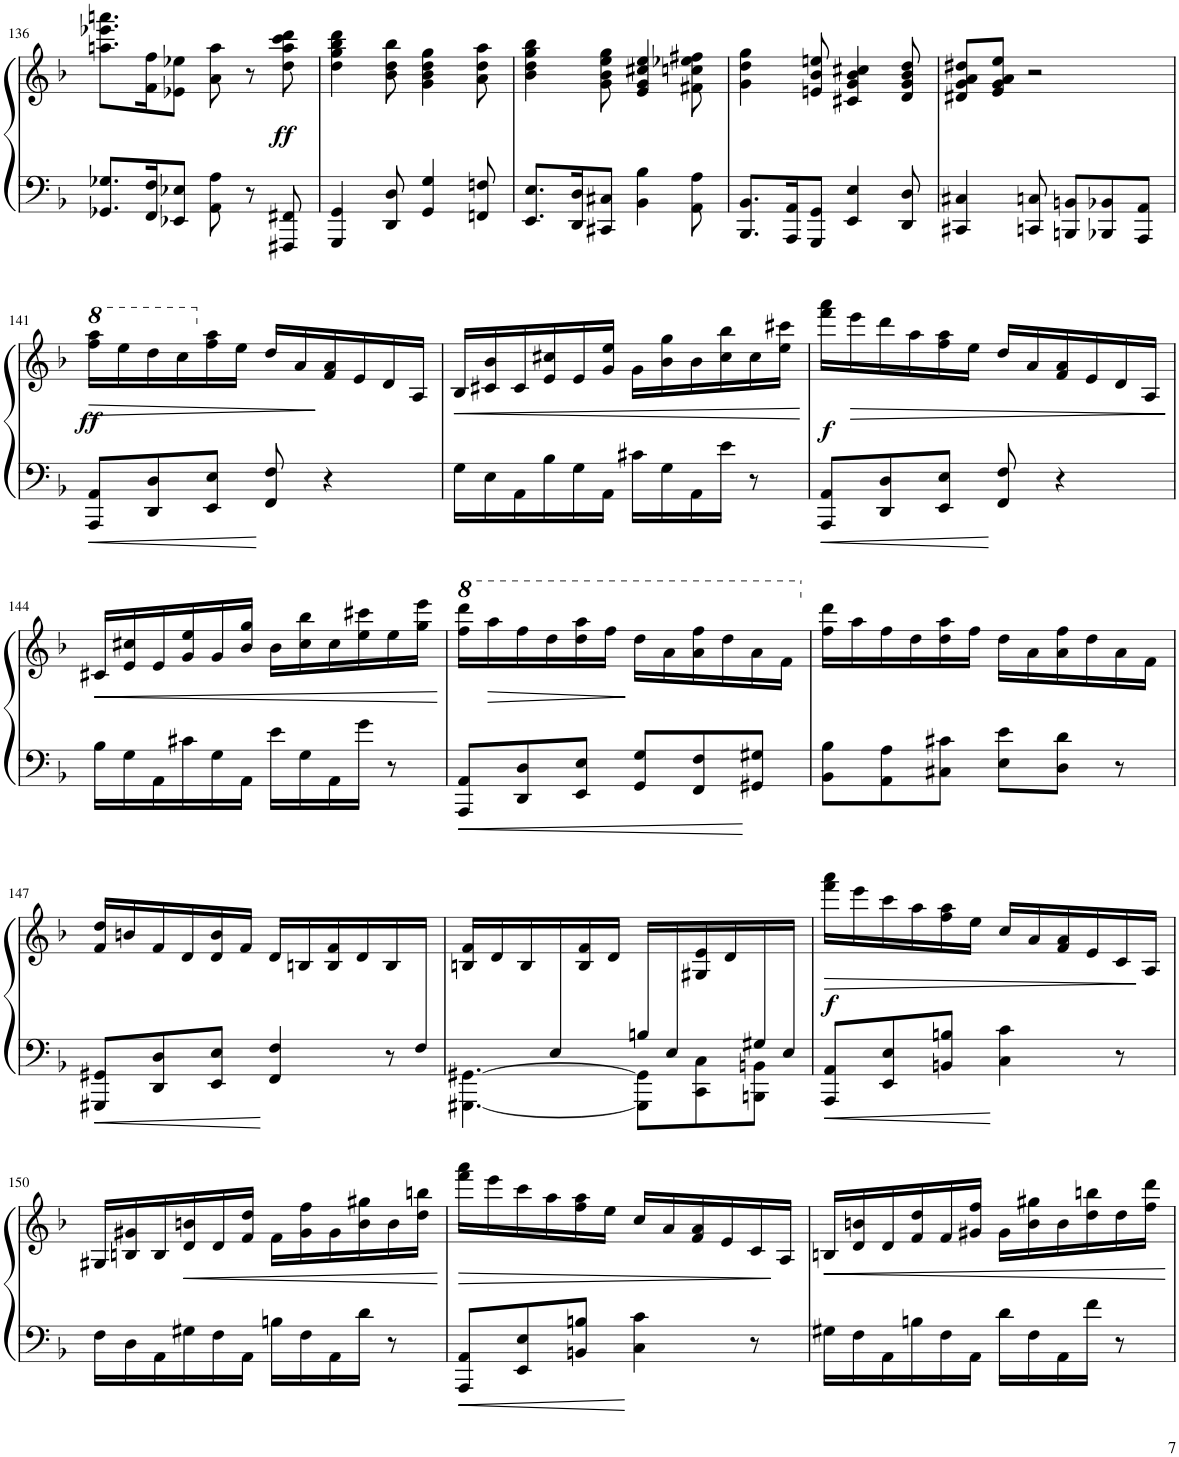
**kern	**kern	**dynam
*part1	*part1	*part1
*staff2	*staff1	*staff1/2
*I"Piano	*	*
*I'Pno.	*	*
!!LO:PB:g=z
*clefF4	*clefG2	*
*k[b-]	*k[b-]	*
*M6/8	*M6/8	*
=136	=136	=136
8.GG-X/ 8.G-X/L	8.aan\ 8.eee-X\ 8.aaan\L	.
16FF/ 16F/K	16f\ 16ff\K	.
8EE-X/ 8E-X/J	8e-X\ 8ee-X\J	.
8AA\ 8A\	8a\ 8aa\	.
8r	8r	.
!	!	!LO:DY:b
8FFF#X/^ 8FF#X/^	8dd\ 8aa\ 8ccc\ 8ddd\	ff
=137	=137	=137
4GGG/ 4GG/	4dd\ 4gg\ 4bb-\ 4ddd\	.
8DD/ 8D/	8b-\ 8dd\ 8bb-\	.
4GG/ 4G/	4g\ 4b-\ 4dd\ 4gg\	.
8FFn/ 8Fn/	8a\ 8dd\ 8aa\	.
=138	=138	=138
8.EE/ 8.E/L	4b-\ 4dd\ 4gg\ 4bb-\	.
16DD/ 16D/K	.	.
8CC#X/ 8C#X/J	8g\ 8b-\ 8ee\ 8gg\	.
4BB-\ 4B-\	4e/ 4g/ 4cc#X/ 4ee/	.
8AA\ 8A\	8f#X\ 8ccn\ 8ee-X\ 8ff#X\	.
=139	=139	=139
8.BBB-/ 8.BB-/L	4g\ 4dd\ 4gg\	.
16AAA/ 16AA/K	.	.
8GGG/ 8GG/J	8en/ 8b-/ 8een/	.
4EE/ 4E/	4c#X/ 4g/ 4b-/ 4cc#X/	.
8DD/ 8D/	8d/ 8g/ 8b-/ 8dd/	.
=140	=140	=140
4CC#X/ 4C#X/	8d#X/ 8g/ 8a/ 8dd#X/L	.
.	8e/ 8g/ 8a/ 8ee/J	.
8CCn/ 8Cn/	2r	.
8BBBn/ 8BBn/L	.	.
8BBB-X/ 8BB-X/	.	.
8AAA/ 8AA/J	.	.
!!LO:LB:g=z
=141	=141	=141
!	!	!LO:HP:b=2
*	*8va	*
!	!	!LO:DY:n=1:b
8AAA/ 8AA/L	16fff\^ 16aaa\^LL	< ff
!	!	!LO:HP:b
.	16eee\	>
8DD/ 8D/	16ddd\	.
.	16ccc\	.
*	*X8va	*
8EE/ 8E/J	16ff\ 16aa\	.
.	16ee\JJ	.
8FF/ 8F/	16dd/LL	]
.	16a/	.
4r	16f/ 16a/	.
.	16e/	.
.	16d/	.
.	16A/JJ	.
=142	=142	=142
!	!	!LO:HP:b
16G\LL	16B-/LL	<
16E\	16c#X/ 16b-/	.
16AA\	16c#/	.
16B-\	16e/ 16cc#X/	.
16G\	16e/	.
16AA\JJ	16g/ 16ee/JJ	.
16c#X\LL	16g\LL	.
16G\	16b-\ 16gg\	.
16AA\	16b-\	.
16e\JJ	16cc#\ 16bb-\	.
8r	16cc#\	.
.	16ee\' 16ccc#X\'JJ	.
.	.	[
=143	=143	=143
!	!	!LO:HP:b=2
!	!	!LO:DY:n=1:a=2
8AAA/ 8AA/L	16fff\^ 16aaa\^LL	< f
!	!	!LO:HP:b
.	16eee\	>
8DD/ 8D/	16ddd\	.
.	16aa\	.
8EE/ 8E/J	16ff\ 16aa\	.
.	16ee\JJ	.
8FF/ 8F/	16dd/LL	]
.	16a/	.
4r	16f/ 16a/	.
.	16e/	.
.	16d/	.
.	16A/JJ	.
.	.	[
!!LO:LB:g=z
=144	=144	=144
!	!	!LO:HP:b
16B-\LL	16c#X/LL	<
16G\	16e/ 16cc#X/	.
16AA\	16e/	.
16c#X\	16g/ 16ee/	.
16G\	16g/	.
16AA\JJ	16b-/ 16gg/JJ	.
16e\LL	16b-\LL	.
16G\	16cc#\ 16bb-\	.
16AA\	16cc#\	.
16g\JJ	16ee\ 16ccc#X\	.
8r	16ee\	.
.	16gg\' 16eee\'JJ	.
.	.	[
=145	=145	=145
*	*8va	*
8AAA/ 8AA/L	16fff\^ 16dddd\^LL	.
!	!	!LO:HP:b
.	16aaa\	>
8DD/ 8D/	16fff\	.
.	16ddd\	.
8EE/ 8E/J	16ddd\ 16aaa\	.
.	16fff\JJ	.
8GG/ 8G/L	16ddd\LL	[
.	16aa\	.
8FF/ 8F/	16aa\ 16fff\	.
.	16ddd\	.
8GG#X/ 8G#X/J	16aa\	]
.	16ff\JJ	.
=146	=146	=146
*	*X8va	*
8BB-\ 8B-\L	16ff\ 16ddd\LL	.
.	16aa\	.
8AA\ 8A\	16ff\	.
.	16dd\	.
8C#X\ 8c#X\J	16dd\ 16aa\	.
.	16ff\JJ	.
8E\ 8e\L	16dd\LL	.
.	16a\	.
8D\ 8d\J	16a\ 16ff\	.
.	16dd\	.
8r	16a\	.
.	16f\JJ	.
!!LO:LB:g=z
=147	=147	=147
*^	*	*
!	!	!	!LO:HP:b=2
8.ryy	8GGG#X/ 8GG#X/L	16f/ 16dd/LL	<
.	.	16bn/	.
.	8DD/ 8D/	16f/	.
.	.	16d/	.
.	8EE/ 8E/J	16d/ 16b/	.
.	.	16f/JJ	.
.	4FF/ 4F/	16d/LL	.
.	.	16Bn/	.
.	.	16B/^ 16f/^	.
.	.	16d/	.
.	8r	16B/	.
16F/JJ	.	16ryy	.
=148	=148	=148	=148
8.ryy	[4.GGG#X\ [4.GG#X\	16Bn/^ 16f/^LL	.
.	.	16d/	.
.	.	16B/	.
16E/	.	16ryy	.
8ryy	.	16B/^ 16f/^	.
.	.	16d/JJ	.
16Bn/LL	8GGG#\] 8GG#\]L	8ryy	.
16E/	.	.	.
8ryy	8CC\ 8C\	16G#X/ 16e/	.
.	.	16d/	.
16G#X/	8BBBn\ 8BBn\J	8ryy	.
16E'/JJ	.	.	.
*v	*v	*	*
=149	=149	=149
!	!	!LO:HP:b=2
!	!	!LO:HP:n=1:b
!	!	!LO:DY:n=1:a=2
8AAA/ 8AA/L	16fff\^ 16aaa\^LL	< > f
.	16eee\	.
8EE/ 8E/	16ccc\	.
.	16aa\	.
8BBn/ 8Bn/J	16ff\ 16aa\	.
.	16ee\JJ	.
4C\ 4c\	16cc/LL	]
.	16a/	.
.	16f/ 16a/	.
.	16e/	.
8r	16c/	.
.	16A/JJ	[
!!LO:LB:g=z
=150	=150	=150
16F\LL	16G#X/LL	.
16D\	16Bn/ 16g#X/	.
16AA\	16B/	.
!	!	!LO:HP:b
16G#X\	16d/ 16bn/	<
16F\	16d/	.
16AA\JJ	16f/ 16dd/JJ	.
16Bn\LL	16f\LL	.
16F\	16g#\ 16ff\	.
16AA\	16g#\	.
16d\JJ	16b\ 16gg#X\	.
8r	16b\	.
.	16dd\' 16bbn\'JJ	.
.	.	[
=151	=151	=151
!	!	!LO:HP:b=2
!	!	!LO:HP:n=1:b
8AAA/ 8AA/L	16fff\^ 16aaa\^LL	< >
.	16eee\	.
8EE/ 8E/	16ccc\	.
.	16aa\	.
8BBn/ 8Bn/J	16ff\ 16aa\	.
.	16ee\JJ	.
4C\ 4c\	16cc/LL	]
.	16a/	.
.	16f/ 16a/	.
.	16e/	.
8r	16c/	.
.	16A/JJ	[
=152	=152	=152
16G#X\LL	16Bn/LL	.
16F\	16d/ 16bn/	.
16AA\	16d/	.
16Bn\	16f/ 16dd/	.
16F\	16f/	.
16AA\JJ	16g#X/ 16ff/JJ	.
16d\LL	16g#\LL	.
16F\	16b\ 16gg#X\	.
16AA\	16b\	.
16f\JJ	16dd\ 16bbn\	.
8r	16dd\	.
.	16ff\' 16ddd\'JJ	.
.	.	[
=	=	=
*-	*-	*-
